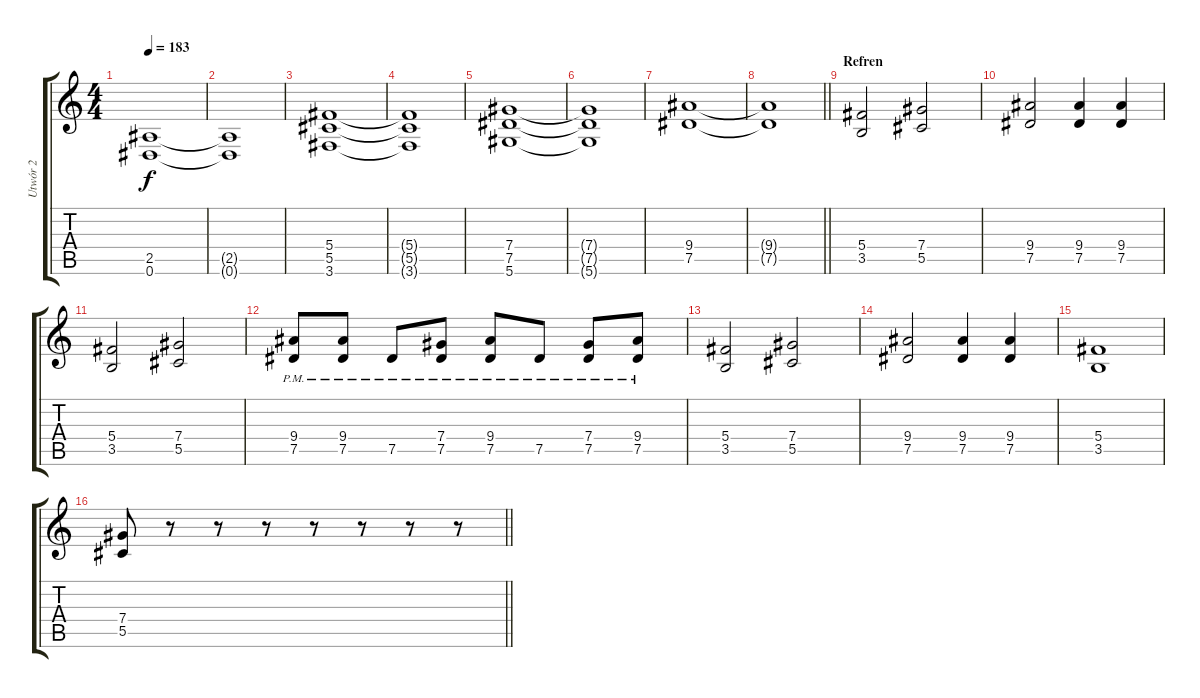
\track ("Utwór 2" "Utwór 2") {instrument distortionguitar}
\staff {score tabs}
\tuning (Eb4 Bb3 Gb3 Db3 Ab2 Eb2) {hide}
\ts (4 4)
\tempo 183
\clef g2
\ks c
(2.5 0.6).1{dy f} |
(2.5{t} 0.6{t}).1 |
(5.4 5.5 3.6).1 |
(5.4{t} 5.5{t} 3.6{t}).1 |
(7.4 7.5 5.6).1 |
(7.4{t} 7.5{t} 5.6{t}).1 |
(9.4 7.5).1 |
\barLineRight lightlight
(9.4{t} 7.5{t}).1 |
\section ("" "Refren")
(5.4 3.5).2 (7.4 5.5).2 |
(9.4 7.5).2 (9.4 7.5).4 (9.4 7.5).4 |
(5.4 3.5).2 (7.4 5.5).2 |
(9.4{pm} 7.5).8 (9.4{pm} 7.5{pm}).8 7.5{pm}.8 (7.4{pm} 7.5{pm}).8 (9.4{pm} 7.5{pm}).8 7.5{pm}.8 (7.4{pm} 7.5{pm}).8 (9.4{pm} 7.5{pm}).8 |
(5.4 3.5).2 (7.4 5.5).2 |
(9.4 7.5).2 (9.4 7.5).4 (9.4 7.5).4 |
(5.4 3.5).1 |
\barLineRight lightlight
(7.4 5.5).8 r.8 r.8 r.8 r.8 r.8 r.8 r.8
